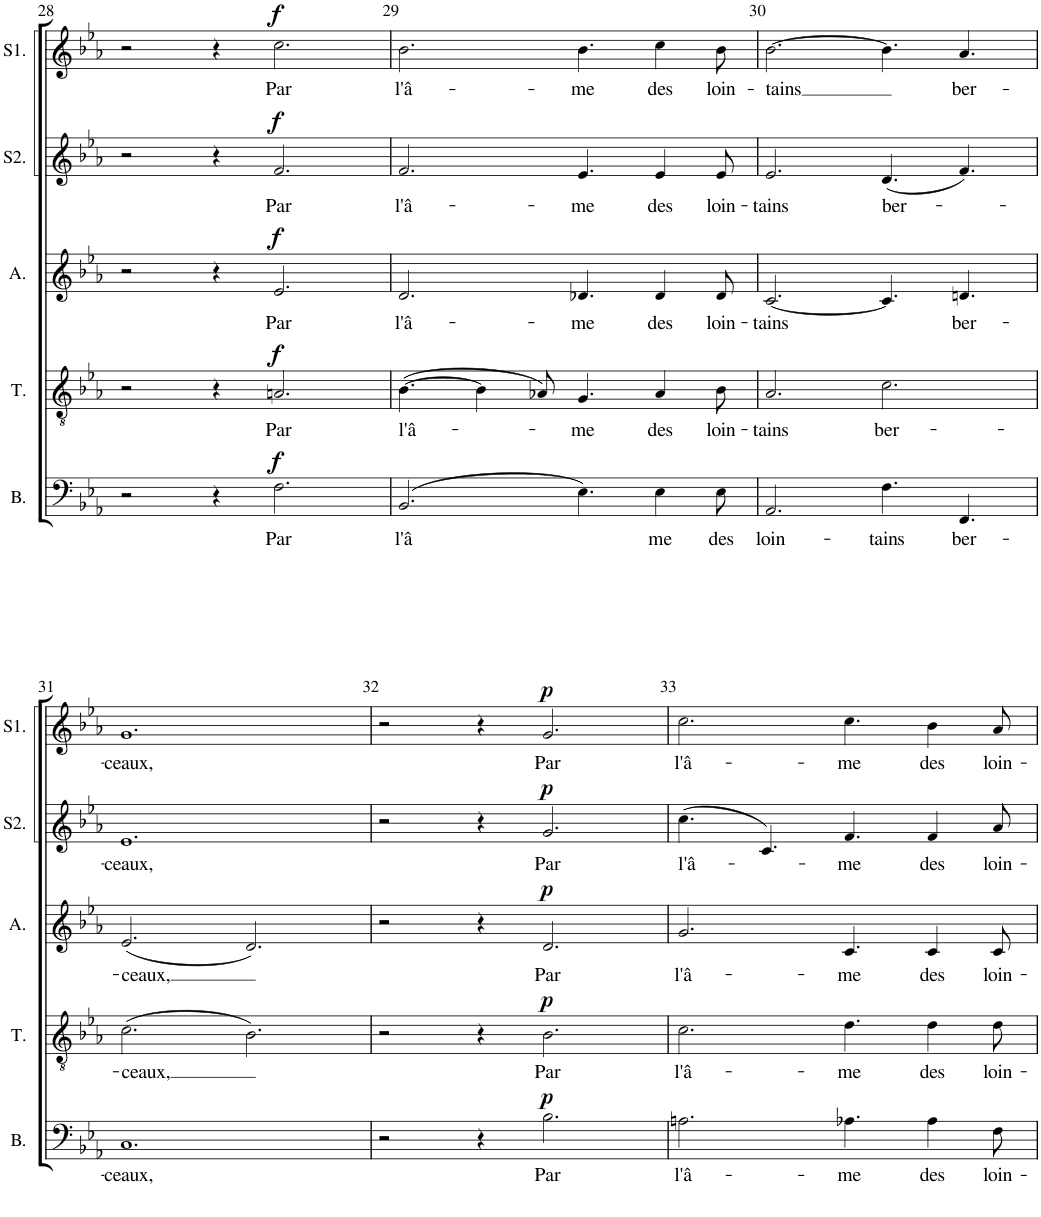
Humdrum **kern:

**kern	**text	**dynam	**kern	**text	**dynam	**kern	**text	**dynam	**kern	**text	**dynam	**kern	**text	**dynam
*part5	*part5	*part5	*part4	*part4	*part4	*part3	*part3	*part3	*part2	*part2	*part2	*part1	*part1	*part1
*staff5	*staff5	*staff5	*staff4	*staff4	*staff4	*staff3	*staff3	*staff3	*staff2	*staff2	*staff2	*staff1	*staff1	*staff1
*I"Basse	*	*	*I"Tenor	*	*	*I"Alto	*	*	*I"Soprano2	*	*	*I"Soprano1	*	*
*I'B.	*	*	*I'T.	*	*	*I'A.	*	*	*I'S2.	*	*	*I'S1.	*	*
!!LO:PB:g=z
*clefF4	*	*	*clefGv2	*	*	*clefG2	*	*	*clefG2	*	*	*clefG2	*	*
*k[b-e-a-]	*	*	*k[b-e-a-]	*	*	*k[b-e-a-]	*	*	*k[b-e-a-]	*	*	*k[b-e-a-]	*	*
*M12/8	*	*	*M12/8	*	*	*M12/8	*	*	*M12/8	*	*	*M12/8	*	*
=28	=28	=28	=28	=28	=28	=28	=28	=28	=28	=28	=28	=28	=28	=28
2r	.	.	2r	.	.	2r	.	.	2r	.	.	2r	.	.
4r	.	.	4r	.	.	4r	.	.	4r	.	.	4r	.	.
!	!LO:LY:b	!LO:DY:a	!	!LO:LY:b	!LO:DY:a	!	!LO:LY:b	!LO:DY:a	!	!LO:LY:b	!LO:DY:a	!	!LO:LY:b	!LO:DY:a
2.F\	Par	f	2.An/	Par	f	2.e-/	Par	f	2.f/	Par	f	2.cc\	Par	f
=29	=29	=29	=29	=29	=29	=29	=29	=29	=29	=29	=29	=29	=29	=29
!	!LO:LY:b	!	!	!LO:LY:b	!	!	!LO:LY:b	!	!	!LO:LY:b	!	!	!LO:LY:b	!
(2.BB-/	l'â	.	([4.B-\	l'â-	.	2.d/	l'â-	.	2.f/	l'â-	.	2.b-\	l'â-	.
.	.	.	4B-\]	.	.	.	.	.	.	.	.	.	.	.
.	.	.	8A-X/)	.	.	.	.	.	.	.	.	.	.	.
!	!	!	!	!LO:LY:b	!	!	!LO:LY:b	!	!	!LO:LY:b	!	!	!LO:LY:b	!
4.E-\)	.	.	4.G/	-me	.	4.d-X/	-me	.	4.e-/	-me	.	4.b-\	-me	.
!	!LO:LY:b	!	!	!LO:LY:b	!	!	!LO:LY:b	!	!	!LO:LY:b	!	!	!LO:LY:b	!
4E-\	-me	.	4A-/	des	.	4d-/	des	.	4e-/	des	.	4cc\	des	.
!	!LO:LY:b	!	!	!LO:LY:b	!	!	!LO:LY:b	!	!	!LO:LY:b	!	!	!LO:LY:b	!
8E-\	des	.	8B-\	loin-	.	8d-/	loin-	.	8e-/	loin-	.	8b-\	loin-	.
=30	=30	=30	=30	=30	=30	=30	=30	=30	=30	=30	=30	=30	=30	=30
!	!LO:LY:b	!	!	!LO:LY:b	!	!	!LO:LY:b	!	!	!LO:LY:b	!	!	!LO:LY:b	!
2.AA-/	loin-	.	2.A-/	-tains	.	[2.c/	-tains	.	2.e-/	-tains	.	[2.b-\	-tains	.
!	!LO:LY:b	!	!	!LO:LY:b	!	!	!	!	!	!LO:LY:b	!	!	!	!
4.F\	-tains	.	2.c\	ber-	.	4.c/]	.	.	(4.d/	ber-	.	4.b-\]	.	.
!	!LO:LY:b	!	!	!	!	!	!LO:LY:b	!	!	!	!	!	!LO:LY:b	!
4.FF/	ber-	.	.	.	.	4.dn/	ber-	.	4.f/)	.	.	4.a-/	ber-	.
!!LO:LB:g=z
=31	=31	=31	=31	=31	=31	=31	=31	=31	=31	=31	=31	=31	=31	=31
!	!LO:LY:b	!	!	!LO:LY:b	!	!	!LO:LY:b	!	!	!LO:LY:b	!	!	!LO:LY:b	!
1.C	-ceaux,	.	(2.c\	-ceaux,	.	(2.e-/	-ceaux,	.	1.e-	-ceaux,	.	1.g	-ceaux,	.
.	.	.	2.B-\)	.	.	2.d/)	.	.	.	.	.	.	.	.
=32	=32	=32	=32	=32	=32	=32	=32	=32	=32	=32	=32	=32	=32	=32
2r	.	.	2r	.	.	2r	.	.	2r	.	.	2r	.	.
4r	.	.	4r	.	.	4r	.	.	4r	.	.	4r	.	.
!	!LO:LY:b	!LO:DY:a	!	!LO:LY:b	!LO:DY:a	!	!LO:LY:b	!LO:DY:a	!	!LO:LY:b	!LO:DY:a	!	!LO:LY:b	!LO:DY:a
2.B-\	Par	p	2.B-\	Par	p	2.d/	Par	p	2.g/	Par	p	2.g/	Par	p
=33	=33	=33	=33	=33	=33	=33	=33	=33	=33	=33	=33	=33	=33	=33
!	!LO:LY:b	!	!	!LO:LY:b	!	!	!LO:LY:b	!	!	!LO:LY:b	!	!	!LO:LY:b	!
2.An\	l'â-	.	2.c\	l'â-	.	2.g/	l'â-	.	(4.cc\	l'â-	.	2.cc\	l'â-	.
.	.	.	.	.	.	.	.	.	4.c/)	.	.	.	.	.
!	!LO:LY:b	!	!	!LO:LY:b	!	!	!LO:LY:b	!	!	!LO:LY:b	!	!	!LO:LY:b	!
4.A-X\	-me	.	4.d\	-me	.	4.c/	-me	.	4.f/	-me	.	4.cc\	-me	.
!	!LO:LY:b	!	!	!LO:LY:b	!	!	!LO:LY:b	!	!	!LO:LY:b	!	!	!LO:LY:b	!
4A-\	des	.	4d\	des	.	4c/	des	.	4f/	des	.	4b-\	des	.
!	!LO:LY:b	!	!	!LO:LY:b	!	!	!LO:LY:b	!	!	!LO:LY:b	!	!	!LO:LY:b	!
8F\	loin-	.	8d\	loin-	.	8c/	loin-	.	8a-/	loin-	.	8a-/	loin-	.
=	=	=	=	=	=	=	=	=	=	=	=	=	=	=
*-	*-	*-	*-	*-	*-	*-	*-	*-	*-	*-	*-	*-	*-	*-
